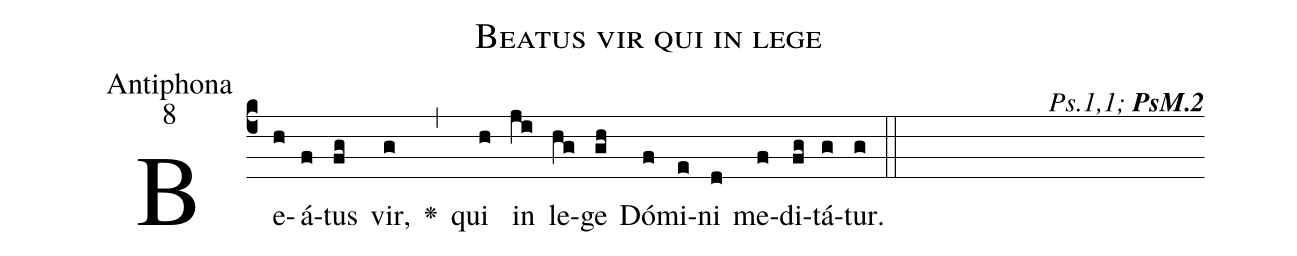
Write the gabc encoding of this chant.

name:Beatus vir qui in lege;
office-part:Antiphona;
mode:8;
commentary:{\itshape\mdseries Ps.1,1;} {\bfseries PsM.2};
%%
(c4)Be(h)á(f)tus(fg) vir,(g) <v>\greheightstar</v>(,) qui(h) in(ji) le(hg)ge(gh) Dó(f)mi(e)ni(d) me(f)di(fg)tá(g)tur.(g) (::)
